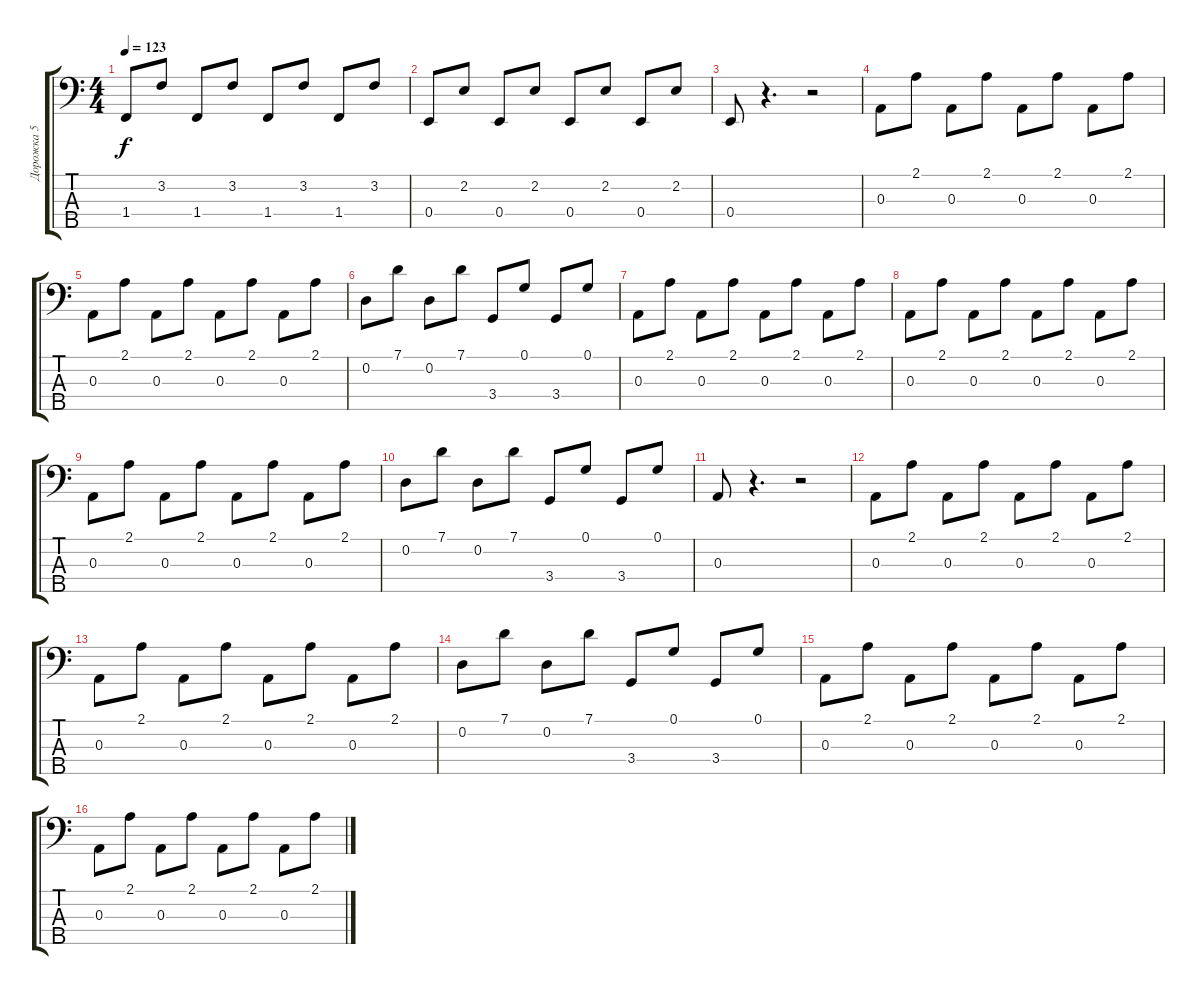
\track ("Дорожка 5" "Дорожка 5") {instrument synthbass1}
\staff {score tabs}
\tuning (G2 D2 A1 E1 B0) {hide}
\ts (4 4)
\tempo 123
\clef f4
\ks c
1.4.8{dy f} 3.2.8 1.4.8 3.2.8 1.4.8 3.2.8 1.4.8 3.2.8 |
0.4.8 2.2.8 0.4.8 2.2.8 0.4.8 2.2.8 0.4.8 2.2.8 |
0.4.8 r.4{d} r.2 |
0.3.8 2.1.8 0.3.8 2.1.8 0.3.8 2.1.8 0.3.8 2.1.8 |
0.3.8 2.1.8 0.3.8 2.1.8 0.3.8 2.1.8 0.3.8 2.1.8 |
0.2.8 7.1.8 0.2.8 7.1.8 3.4.8 0.1.8 3.4.8 0.1.8 |
0.3.8 2.1.8 0.3.8 2.1.8 0.3.8 2.1.8 0.3.8 2.1.8 |
0.3.8 2.1.8 0.3.8 2.1.8 0.3.8 2.1.8 0.3.8 2.1.8 |
0.3.8 2.1.8 0.3.8 2.1.8 0.3.8 2.1.8 0.3.8 2.1.8 |
0.2.8 7.1.8 0.2.8 7.1.8 3.4.8 0.1.8 3.4.8 0.1.8 |
0.3.8 r.4{d} r.2 |
0.3.8 2.1.8 0.3.8 2.1.8 0.3.8 2.1.8 0.3.8 2.1.8 |
0.3.8 2.1.8 0.3.8 2.1.8 0.3.8 2.1.8 0.3.8 2.1.8 |
0.2.8 7.1.8 0.2.8 7.1.8 3.4.8 0.1.8 3.4.8 0.1.8 |
0.3.8 2.1.8 0.3.8 2.1.8 0.3.8 2.1.8 0.3.8 2.1.8 |
0.3.8 2.1.8 0.3.8 2.1.8 0.3.8 2.1.8 0.3.8 2.1.8
